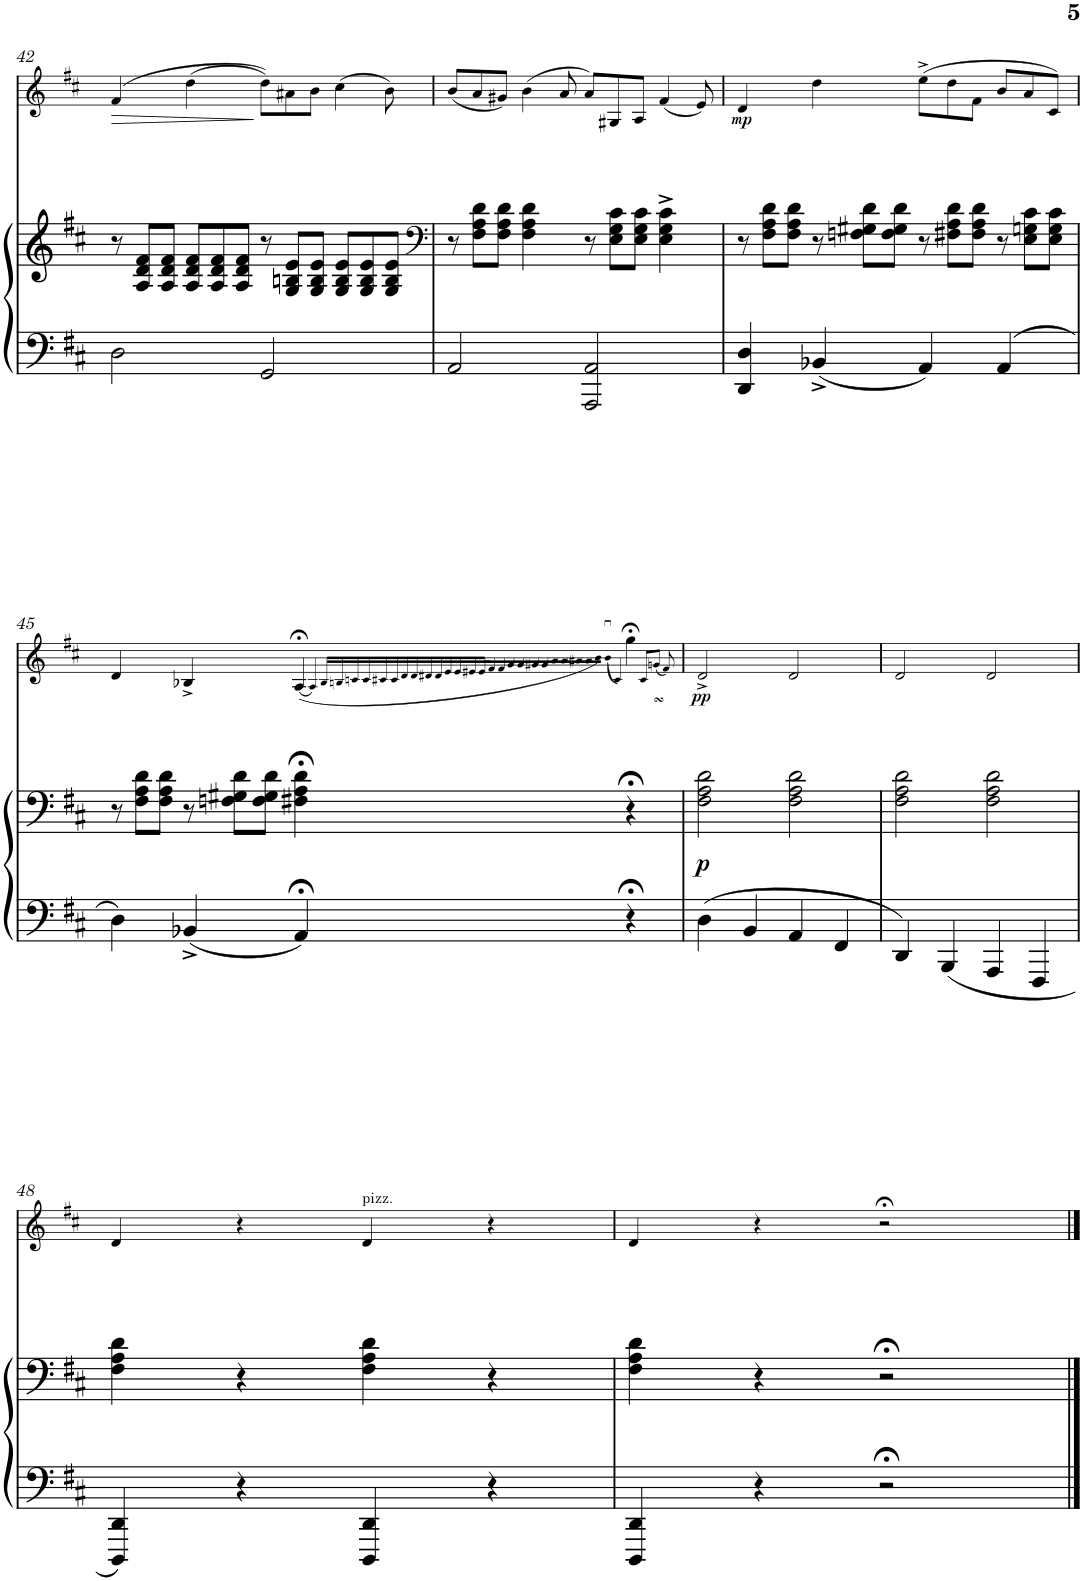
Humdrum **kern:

**kern	**kern	**dynam	**kern	**dynam
*part2	*part2	*part2	*part1	*part1
*staff3	*staff2	*staff2/3	*staff1	*staff1
*I"Klavier	*	*	*I"Violine	*
*	*	*	*I'Vln	*
!!LO:PB:g=z
*clefF4	*clefG2	*	*clefG2	*
*k[f#c#]	*k[f#c#]	*	*k[f#c#]	*
*M4/4	*M4/4	*	*M4/4	*
*met(c)	*met(c)	*	*met(c)	*
*	*Xtuplet	*	*	*
=42	=42	=42	=42	=42
!	!	!	!	!LO:HP:b
2D\	12r	.	(4f#/	>
.	12A/ 12d/ 12f#/L	.	.	.
.	12A/ 12d/ 12f#/J	.	.	.
.	12A/ 12d/ 12f#/L	.	(4dd\	.
.	12A/ 12d/ 12f#/	.	.	.
.	12A/ 12d/ 12f#/J	.	.	.
*	*	*	*Xbrackettup	*
2GG/	12r	.	12dd\L))	]
.	12G/ 12Bn/ 12e/L	.	12a#X\	.
.	12G/ 12B/ 12e/J	.	12b\J	.
.	12G/ 12B/ 12e/L	.	(6cc#\	.
.	12G/ 12B/ 12e/	.	.	.
.	12G/ 12B/ 12e/J	.	12b\)	.
=43	=43	=43	=43	=43
*	*clefF4	*	*	*
2AA/	12r	.	(12b/L	.
.	12F#\ 12A\ 12d\L	.	12a/	.
.	12F#\ 12A\ 12d\J	.	12g#X/J)	.
.	4F#\ 4A\ 4d\	.	(6b\	.
.	.	.	12a/	.
2AAA/ 2AA/	12r	.	12a/L)	.
.	12E\ 12G\ 12c#\L	.	12G#X/	.
.	12E\ 12G\ 12c#\J	.	12A/J	.
.	4E\^ 4G\^ 4c#\^	.	(6f#/	.
.	.	.	12e/)	.
=44	=44	=44	=44	=44
!	!	!	!	!LO:DY:b
4DD/ 4D/	12r	.	4d/	mp
.	12F#\ 12A\ 12d\L	.	.	.
.	12F#\ 12A\ 12d\J	.	.	.
4BB-X^/	12r	.	4dd\	.
.	12Fn\ 12G#X\ 12d\L	.	.	.
.	12F\ 12G#\ 12d\J	.	.	.
4AA/	12r	.	(12ee^\L	.
.	12F#X\ 12A\ 12d\L	.	12dd\	.
.	12F#\ 12A\ 12d\J	.	12f#\J	.
4AA/	12r	.	12b/L	.
.	12E\ 12Gn\ 12c#\L	.	12a/	.
.	12E\ 12G\ 12c#\J	.	12c#/J)	.
!!LO:LB:g=z
=45	=45	=45	=45	=45
4D\	12r	.	4d/	.
.	12F#\ 12A\ 12d\L	.	.	.
.	12F#\ 12A\ 12d\J	.	.	.
4BB-X^/	12r	.	4B-X^/	.
.	12Fn\ 12G#X\ 12d\L	.	.	.
.	12F\ 12G#\ 12d\J	.	.	.
4AA;</	4F#X\;< 4A\;< 4d\;<	.	([4A;</	.
.	.	.	16qA/]	.
.	.	.	16qB-/JJ	.
.	.	.	16qBn/	.
.	.	.	16qcn/	.
.	.	.	16qc/	.
.	.	.	16qc#X/	.
.	.	.	16qc#/	.
.	.	.	16qd/	.
.	.	.	16qd/	.
.	.	.	16qd#X/	.
.	.	.	16qd#/	.
.	.	.	16qe/	.
.	.	.	16qe/	.
.	.	.	16qe#X/	.
.	.	.	16qe#/KL	.
.	.	.	16qf#/	.
.	.	.	16qf#/	.
.	.	.	16qg/	.
.	.	.	16qg/	.
.	.	.	16qg#X/	.
.	.	.	16qg#/	.
.	.	.	16qa/	.
.	.	.	16qa/	.
.	.	.	16qa#X/	.
.	.	.	16qa#/	.
.	.	.	16qb/L)	.
.	.	.	(8qbu/	.
.	.	.	8qc#/)	.
4r;<	4r;<	.	4gg;<\	.
.	.	.	8qc#sSsS/L	.
.	.	.	(8qgn/J	.
.	.	.	8qf#/)	.
=46	=46	=46	=46	=46
!	!	!LO:DY:b	!	!LO:DY:b
4D\	2F#\ 2A\ 2d\	p	2d^/	pp
4BB/	.	.	.	.
4AA/	2F#\ 2A\ 2d\	.	2d/	.
4FF#/	.	.	.	.
=47	=47	=47	=47	=47
4DD/	2F#\ 2A\ 2d\	.	2d/	.
4BBB/	.	.	.	.
4AAA/	2F#\ 2A\ 2d\	.	2d/	.
4FFF#/	.	.	.	.
!!LO:LB:g=z
=48	=48	=48	=48	=48
4DDD/ 4DD/	4F#\ 4A\ 4d\	.	4d/	.
4r	4r	.	4r	.
!	!	!	!LO:TX:a:t=pizz.	!
4DDD/ 4DD/	4F#\ 4A\ 4d\	.	4d/	.
4r	4r	.	4r	.
=49	=49	=49	=49	=49
4DDD/ 4DD/	4F#\ 4A\ 4d\	.	4d/	.
4r	4r	.	4r	.
2r;<	2r;<	.	2r;<	.
==	==	==	==	==
*-	*-	*-	*-	*-
